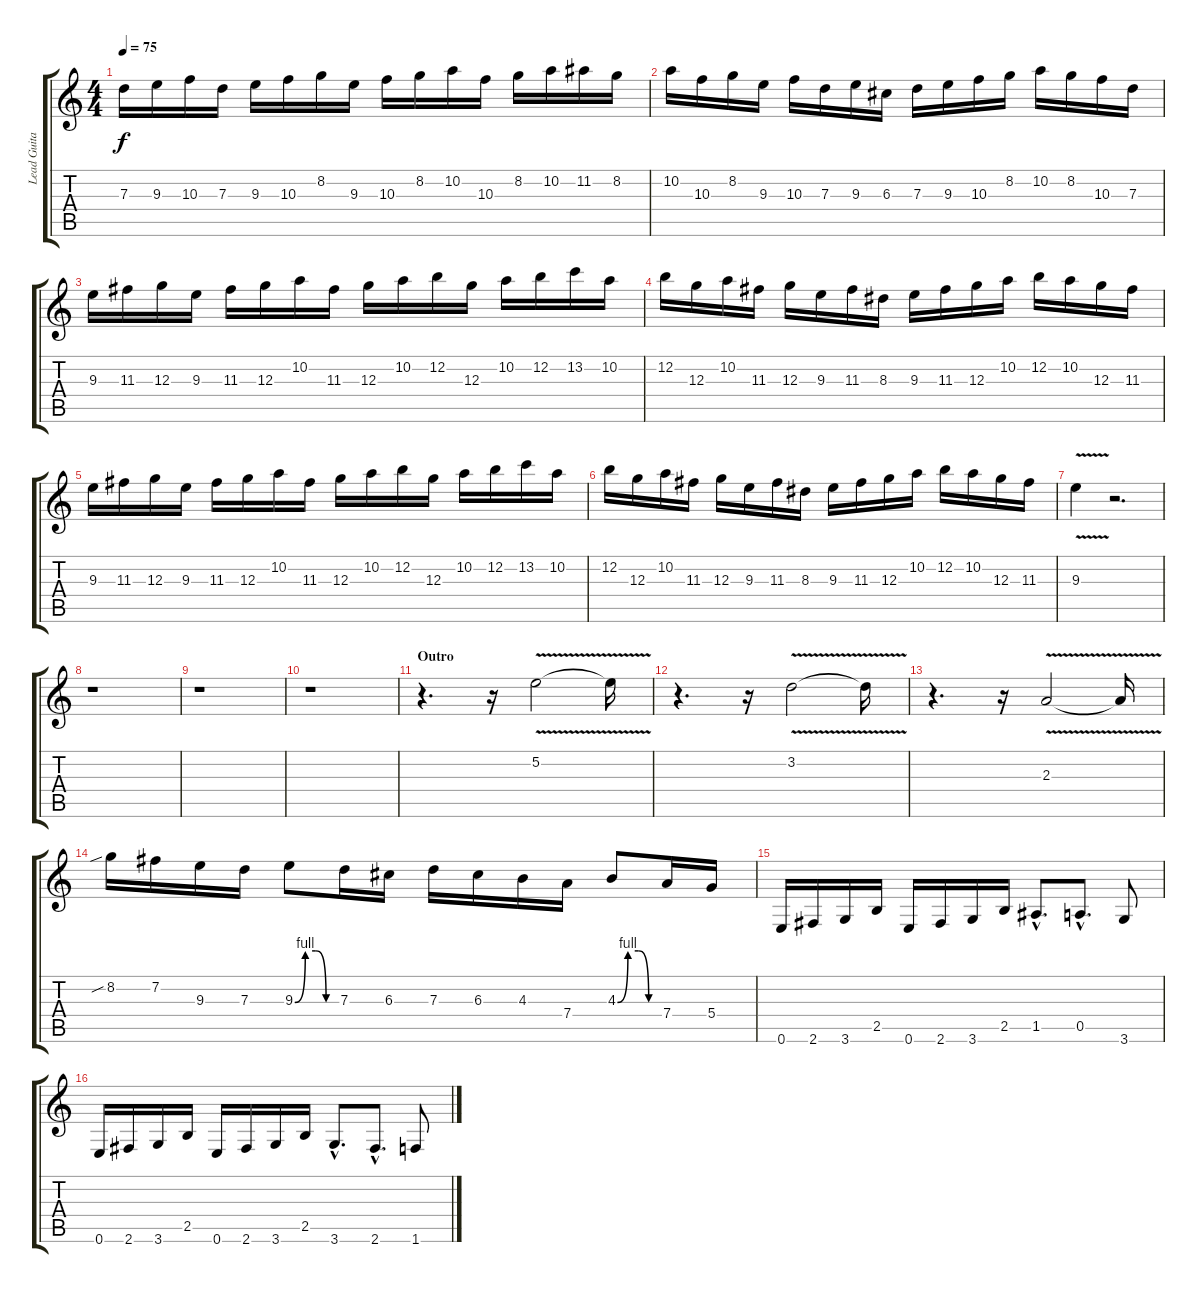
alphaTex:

\track ("Lead Guitar" "Lead Guita") {instrument distortionguitar}
\staff {score tabs}
\tuning (E4 B3 G3 D3 A2 E2) {hide}
\ts (4 4)
\tempo 75
\clef g2
\ks c
7.3.16{dy f} 9.3.16 10.3.16 7.3.16 9.3.16 10.3.16 8.2.16 9.3.16 10.3.16 8.2.16 10.2.16 10.3.16 8.2.16 10.2.16 11.2.16 8.2.16 |
10.2.16 10.3.16 8.2.16 9.3.16 10.3.16 7.3.16 9.3.16 6.3.16 7.3.16 9.3.16 10.3.16 8.2.16 10.2.16 8.2.16 10.3.16 7.3.16 |
9.3.16 11.3.16 12.3.16 9.3.16 11.3.16 12.3.16 10.2.16 11.3.16 12.3.16 10.2.16 12.2.16 12.3.16 10.2.16 12.2.16 13.2.16 10.2.16 |
12.2.16 12.3.16 10.2.16 11.3.16 12.3.16 9.3.16 11.3.16 8.3.16 9.3.16 11.3.16 12.3.16 10.2.16 12.2.16 10.2.16 12.3.16 11.3.16 |
9.3.16 11.3.16 12.3.16 9.3.16 11.3.16 12.3.16 10.2.16 11.3.16 12.3.16 10.2.16 12.2.16 12.3.16 10.2.16 12.2.16 13.2.16 10.2.16 |
12.2.16 12.3.16 10.2.16 11.3.16 12.3.16 9.3.16 11.3.16 8.3.16 9.3.16 11.3.16 12.3.16 10.2.16 12.2.16 10.2.16 12.3.16 11.3.16 |
9.3{v}.4 r.2{d balance 8} |
r.1 |
r.1 |
r.1 |
\section ("" "Outro")
r.4{d} r.16{volume 10} 5.2{v}.2{volume 16} 5.2{t}.16 |
r.4{d} r.16{volume 10} 3.2{v}.2{volume 16} 3.2{t}.16 |
r.4{d} r.16{volume 10} 2.3{v}.2{volume 16} 2.3{t}.16 |
8.2{sib}.16 7.2.16 9.3.16 7.3.16 9.3{be (custom 0 0 15 4 30 4 45 0 60 0)}.8 7.3.16 6.3.16 7.3.16 6.3.16 4.3.16 7.4.16 4.3{be (custom 0 0 15 4 30 4 45 0 60 0)}.8 7.4.16 5.4.16 |
0.6.16 2.6.16 3.6.16 2.5.16 0.6.16 2.6.16 3.6.16 2.5.16 1.5{hac}.8{d} 0.5{hac}.8{d} 3.6.8 |
0.6.16 2.6.16 3.6.16 2.5.16 0.6.16 2.6.16 3.6.16 2.5.16 3.6{hac}.8{d} 2.6{hac}.8{d} 1.6.8
